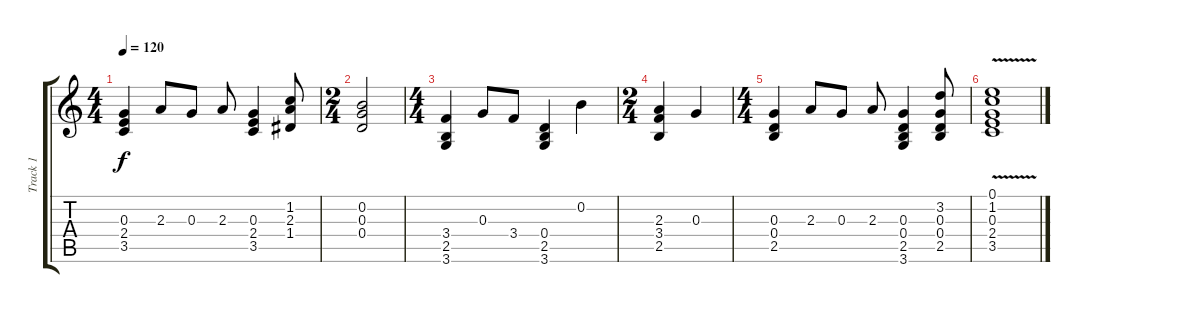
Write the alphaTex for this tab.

\track ("Track 1" "Track 1") {instrument acousticguitarnylon}
\staff {score tabs}
\tuning (E4 B3 G3 D3 A2 E2) {hide}
\ts (4 4)
\tempo 120
\clef g2
\ks c
(0.3 2.4 3.5).4{dy f} 2.3.8 0.3.8 2.3.8 (0.3 2.4 3.5).4 (1.2 2.3 1.4).8 |
\ts (2 4)
(0.2 0.3 0.4).2 |
\ts (4 4)
(3.4 2.5 3.6).4 0.3.8 3.4.8 (0.4 2.5 3.6).4 0.2.4 |
\ts (2 4)
(2.3 3.4 2.5).4 0.3.4 |
\ts (4 4)
(0.3 0.4 2.5).4 2.3.8 0.3.8 2.3.8 (0.3 0.4 2.5 3.6).4 (3.2 0.3 0.4 2.5).8 |
(0.1{v} 1.2 0.3 2.4 3.5).1
